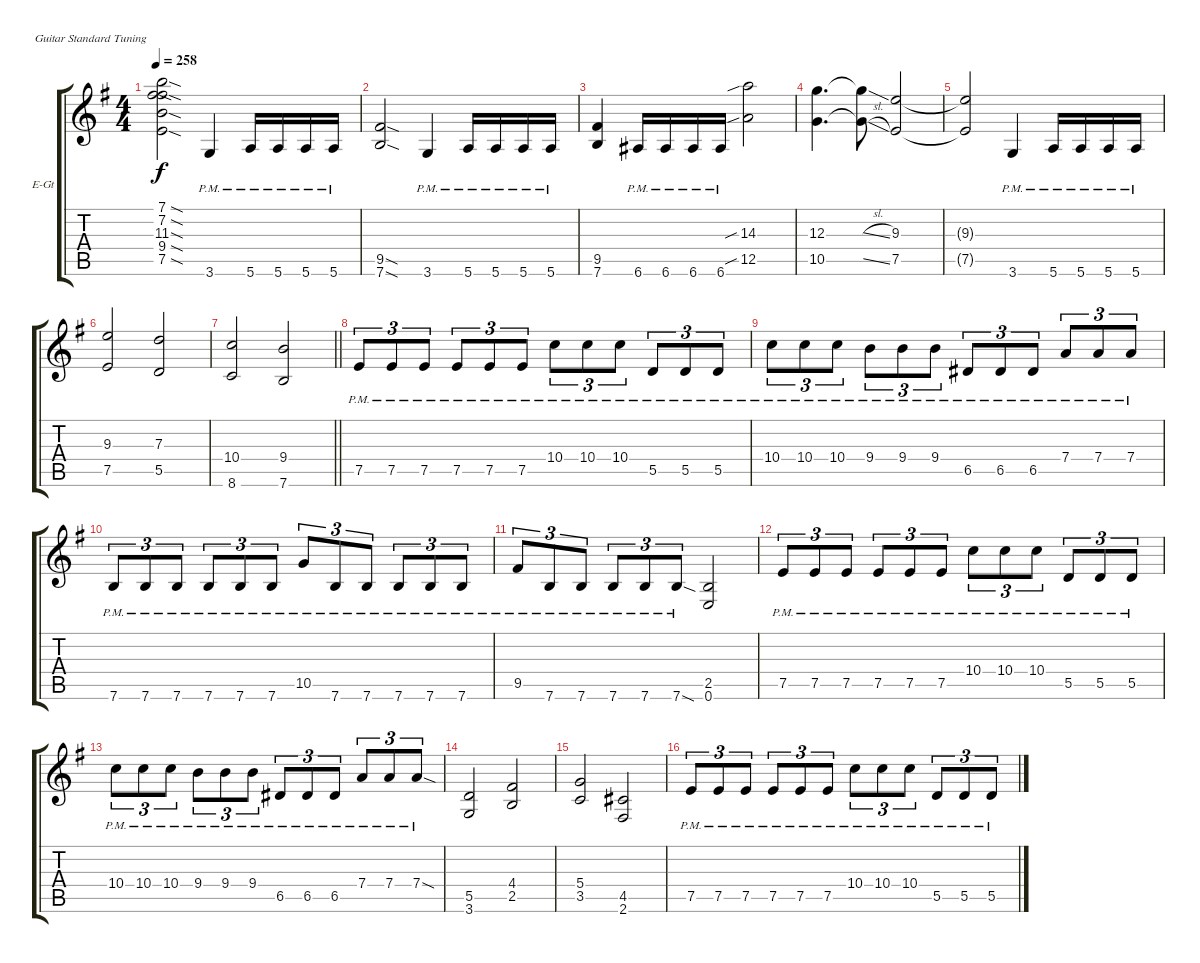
\bracketExtendMode groupsimilarinstruments
\firstSystemTrackNameOrientation horizontal
\otherSystemsTrackNameOrientation horizontal
\track ("Gtr. I - Paul Masvidal (Distortion)" "E-Gt") {instrument distortionguitar}
\staff {score tabs}
\tuning (E4 B3 G3 D3 A2 E2)
\ts (4 4)
\tempo 258
\clef g2
\ks g
(7.1{sod t} 7.2{sod t} 11.3{sod t} 9.4{sod t} 7.5{sod t}).2{dy f} 3.6{pm}.4 5.6{pm}.16 5.6{pm}.16 5.6{pm}.16 5.6{pm}.16 |
(9.5{sod} 7.6{sod}).2 3.6{pm}.4 5.6{pm}.16 5.6{pm}.16 5.6{pm}.16 5.6{pm}.16 |
(9.5 7.6).4 6.6{pm}.16 6.6{pm}.16 6.6{pm}.16 6.6{pm}.16 (14.3{sib} 12.5{sib}).2 |
(12.3 10.5).4{d} (12.3{sl t} 10.5{sl t}).8 (9.3 7.5).2 |
(9.3{t} 7.5{t}).2 3.6{pm}.4 5.6{pm}.16 5.6{pm}.16 5.6{pm}.16 5.6{pm}.16 |
(9.3 7.5).2 (7.3 5.5).2 |
\barLineRight lightlight
(10.4 8.6).2 (9.4 7.6).2 |
7.5{pm}.8{tu (3 2)} 7.5{pm}.8{tu (3 2)} 7.5{pm}.8{tu (3 2)} 7.5{pm}.8{tu (3 2)} 7.5{pm}.8{tu (3 2)} 7.5{pm}.8{tu (3 2)} 10.4{pm}.8{tu (3 2)} 10.4{pm}.8{tu (3 2)} 10.4{pm}.8{tu (3 2)} 5.5{pm}.8{tu (3 2)} 5.5{pm}.8{tu (3 2)} 5.5{pm}.8{tu (3 2)} |
10.4{pm}.8{tu (3 2)} 10.4{pm}.8{tu (3 2)} 10.4{pm}.8{tu (3 2)} 9.4{pm}.8{tu (3 2)} 9.4{pm}.8{tu (3 2)} 9.4{pm}.8{tu (3 2)} 6.5{pm}.8{tu (3 2)} 6.5{pm}.8{tu (3 2)} 6.5{pm}.8{tu (3 2)} 7.4{pm}.8{tu (3 2)} 7.4{pm}.8{tu (3 2)} 7.4{pm}.8{tu (3 2)} |
7.6{pm}.8{tu (3 2)} 7.6{pm}.8{tu (3 2)} 7.6{pm}.8{tu (3 2)} 7.6{pm}.8{tu (3 2)} 7.6{pm}.8{tu (3 2)} 7.6{pm}.8{tu (3 2)} 10.5{pm}.8{tu (3 2)} 7.6{pm}.8{tu (3 2)} 7.6{pm}.8{tu (3 2)} 7.6{pm}.8{tu (3 2)} 7.6{pm}.8{tu (3 2)} 7.6{pm}.8{tu (3 2)} |
9.5{pm}.8{tu (3 2)} 7.6{pm}.8{tu (3 2)} 7.6{pm}.8{tu (3 2)} 7.6{pm}.8{tu (3 2)} 7.6{pm}.8{tu (3 2)} 7.6{sod pm}.8{tu (3 2)} (2.5 0.6).2 |
7.5{pm}.8{tu (3 2)} 7.5{pm}.8{tu (3 2)} 7.5{pm}.8{tu (3 2)} 7.5{pm}.8{tu (3 2)} 7.5{pm}.8{tu (3 2)} 7.5{pm}.8{tu (3 2)} 10.4{pm}.8{tu (3 2)} 10.4{pm}.8{tu (3 2)} 10.4{pm}.8{tu (3 2)} 5.5{pm}.8{tu (3 2)} 5.5{pm}.8{tu (3 2)} 5.5{pm}.8{tu (3 2)} |
10.4{pm}.8{tu (3 2)} 10.4{pm}.8{tu (3 2)} 10.4{pm}.8{tu (3 2)} 9.4{pm}.8{tu (3 2)} 9.4{pm}.8{tu (3 2)} 9.4{pm}.8{tu (3 2)} 6.5{pm}.8{tu (3 2)} 6.5{pm}.8{tu (3 2)} 6.5{pm}.8{tu (3 2)} 7.4{pm}.8{tu (3 2)} 7.4{pm}.8{tu (3 2)} 7.4{sod pm}.8{tu (3 2)} |
(5.5 3.6).2 (4.4 2.5).2 |
(5.4 3.5).2 (4.5 2.6).2 |
7.5{pm}.8{tu (3 2)} 7.5{pm}.8{tu (3 2)} 7.5{pm}.8{tu (3 2)} 7.5{pm}.8{tu (3 2)} 7.5{pm}.8{tu (3 2)} 7.5{pm}.8{tu (3 2)} 10.4{pm}.8{tu (3 2)} 10.4{pm}.8{tu (3 2)} 10.4{pm}.8{tu (3 2)} 5.5{pm}.8{tu (3 2)} 5.5{pm}.8{tu (3 2)} 5.5{pm}.8{tu (3 2)}
